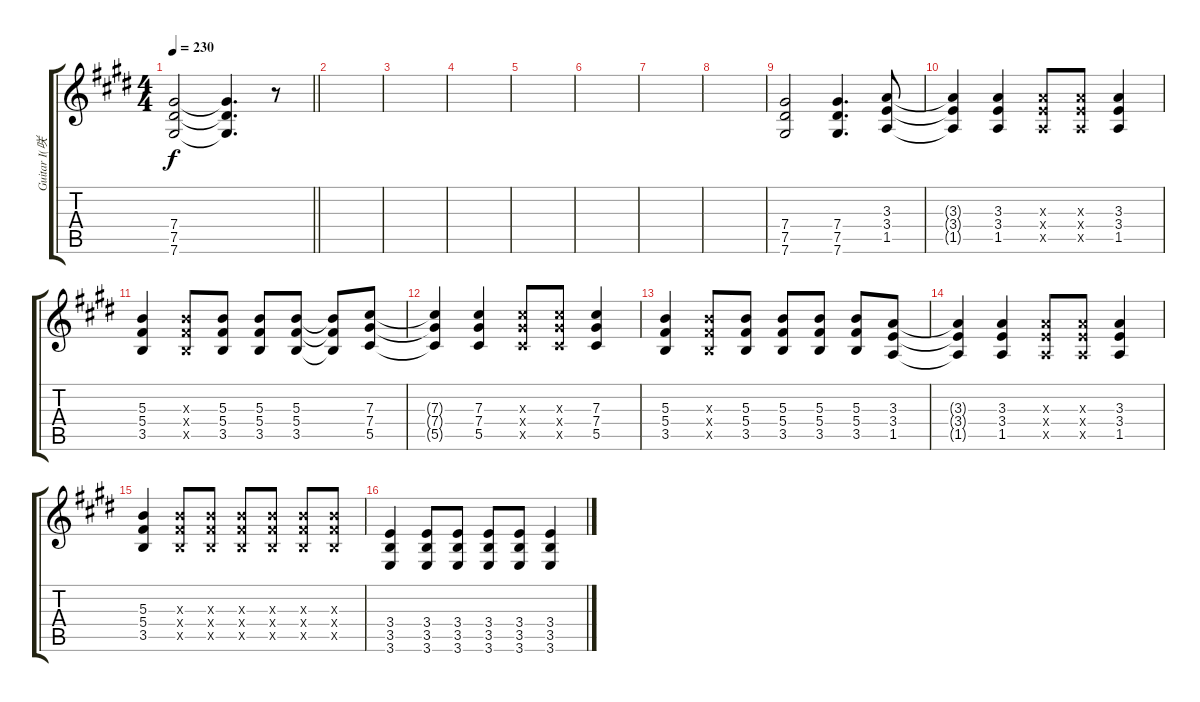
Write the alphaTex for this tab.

\track ("Guitar I(咲人)" "Guitar I(咲") {instrument overdrivenguitar}
\staff {score tabs}
\tuning (Eb4 Bb3 Gb3 Db3 Ab2 Db2) {hide}
\ts (4 4)
\tempo 230
\clef g2
\barLineRight lightlight
\ks e
(7.4 7.5 7.6).2{dy f} (7.4{t} 7.5{t} 7.6{t}).4{d} r.8 |
|
|
|
|
|
|
|
(7.4 7.5 7.6).2 (7.4 7.5 7.6).4{d} (3.3 3.4 1.5).8 |
(3.3{t} 3.4{t} 1.5{t}).4 (3.3 3.4 1.5).4 (3.3{x} 3.4{x} 1.5{x}).8 (3.3{x} 3.4{x} 1.5{x}).8 (3.3 3.4 1.5).4 |
(5.3 5.4 3.5).4 (5.3{x} 5.4{x} 3.5{x}).8 (5.3 5.4 3.5).8 (5.3 5.4 3.5).8 (5.3 5.4 3.5).8 (5.3{t} 5.4{t} 3.5{t}).8 (7.3 7.4 5.5).8 |
(7.3{t} 7.4{t} 5.5{t}).4 (7.3 7.4 5.5).4 (7.3{x} 7.4{x} 5.5{x}).8 (7.3{x} 7.4{x} 5.5{x}).8 (7.3 7.4 5.5).4 |
(5.3 5.4 3.5).4 (5.3{x} 5.4{x} 3.5{x}).8 (5.3 5.4 3.5).8 (5.3 5.4 3.5).8 (5.3 5.4 3.5).8 (5.3 5.4 3.5).8 (3.3 3.4 1.5).8 |
(3.3{t} 3.4{t} 1.5{t}).4 (3.3 3.4 1.5).4 (3.3{x} 3.4{x} 1.5{x}).8 (3.3{x} 3.4{x} 1.5{x}).8 (3.3 3.4 1.5).4 |
(5.3 5.4 3.5).4 (5.3{x} 5.4{x} 3.5{x}).8 (5.3{x} 5.4{x} 3.5{x}).8 (5.3{x} 5.4{x} 3.5{x}).8 (5.3{x} 5.4{x} 3.5{x}).8 (5.3{x} 5.4{x} 3.5{x}).8 (5.3{x} 5.4{x} 3.5{x}).8 |
(3.4 3.5 3.6).4 (3.4 3.5 3.6).8 (3.4 3.5 3.6).8 (3.4 3.5 3.6).8 (3.4 3.5 3.6).8 (3.4 3.5 3.6).4
